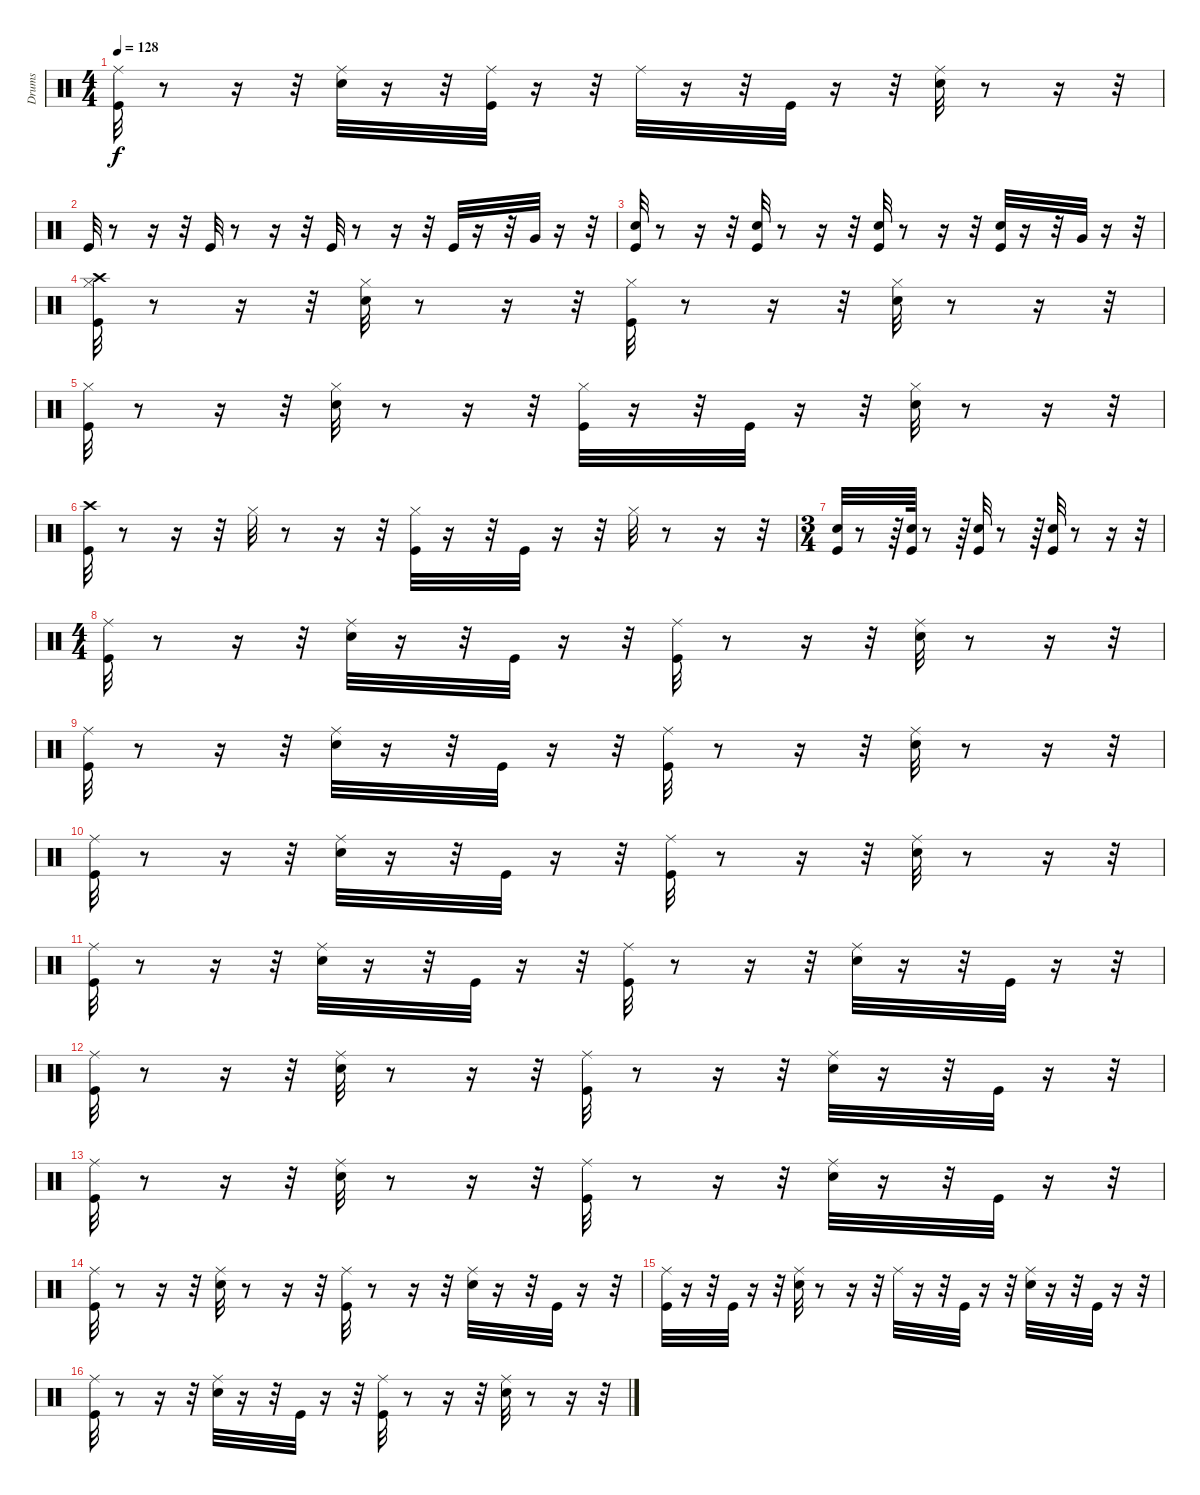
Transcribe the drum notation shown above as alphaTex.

\track ("Drums" "Drums") {instrument percussion}
\staff {score}
\articulation defaults
\ts (4 4)
\tempo 128
\clef neutral
\ks c
("Ride (middle)" "Kick (hit)").32{dy f} r.8 r.16 r.32 ("Ride (middle)" "Snare (hit) 2").32 r.16 r.32 ("Ride (middle)" "Kick (hit)").32 r.16 r.32 "Ride (middle)".32 r.16 r.32 "Kick (hit)".32 r.16 r.32 ("Ride (middle)" "Snare (hit) 2").32 r.8 r.16 r.32 |
"Kick (hit)".32 r.8 r.16 r.32 "Kick (hit)".32 r.8 r.16 r.32 "Kick (hit)".32 r.8 r.16 r.32 "Kick (hit)".32 r.16 r.32 "Very Low Tom (hit)".32 r.16 r.32 |
("Snare (hit) 2" "Kick (hit)").32 r.8 r.16 r.32 ("Snare (hit) 2" "Kick (hit)").32 r.8 r.16 r.32 ("Snare (hit) 2" "Kick (hit)").32 r.8 r.16 r.32 ("Snare (hit) 2" "Kick (hit)").32 r.16 r.32 "Very Low Tom (hit)".32 r.16 r.32 |
("Hi-Hat (closed)" "Kick (hit)" "Crash high (hit)").32 r.8 r.16 r.32 ("Snare (hit) 2" "Hi-Hat (closed)").32 r.8 r.16 r.32 ("Kick (hit)" "Hi-Hat (closed)").32 r.8 r.16 r.32 ("Snare (hit) 2" "Hi-Hat (closed)").32 r.8 r.16 r.32 |
("Hi-Hat (closed)" "Kick (hit)").32 r.8 r.16 r.32 ("Hi-Hat (closed)" "Snare (hit) 2").32 r.8 r.16 r.32 ("Hi-Hat (closed)" "Kick (hit)").32 r.16 r.32 "Kick (hit)".32 r.16 r.32 ("Hi-Hat (closed)" "Snare (hit) 2").32 r.8 r.16 r.32 |
("Crash high (hit)" "Kick (hit)").32 r.8 r.16 r.32 "Hi-Hat (closed)".32 r.8 r.16 r.32 ("Hi-Hat (closed)" "Kick (hit)").32 r.16 r.32 "Kick (hit)".32 r.16 r.32 "Hi-Hat (closed)".32 r.8 r.16 r.32 |
\ts (3 4)
("Snare (hit) 2" "Kick (hit)").32 r.8 r.64 ("Snare (hit) 2" "Kick (hit)").64 r.8 r.64 ("Snare (hit) 2" "Kick (hit)").32 r.8 r.64 ("Snare (hit) 2" "Kick (hit)").32 r.8 r.16 r.32 |
\ts (4 4)
("Ride (middle)" "Kick (hit)").32 r.8 r.16 r.32 ("Ride (middle)" "Snare (hit) 2").32 r.16 r.32 "Kick (hit)".32 r.16 r.32 ("Ride (middle)" "Kick (hit)").32 r.8 r.16 r.32 ("Ride (middle)" "Snare (hit) 2").32 r.8 r.16 r.32 |
("Ride (middle)" "Kick (hit)").32 r.8 r.16 r.32 ("Ride (middle)" "Snare (hit) 2").32 r.16 r.32 "Kick (hit)".32 r.16 r.32 ("Ride (middle)" "Kick (hit)").32 r.8 r.16 r.32 ("Ride (middle)" "Snare (hit) 2").32 r.8 r.16 r.32 |
("Ride (middle)" "Kick (hit)").32 r.8 r.16 r.32 ("Ride (middle)" "Snare (hit) 2").32 r.16 r.32 "Kick (hit)".32 r.16 r.32 ("Ride (middle)" "Kick (hit)").32 r.8 r.16 r.32 ("Ride (middle)" "Snare (hit) 2").32 r.8 r.16 r.32 |
("Ride (middle)" "Kick (hit)").32 r.8 r.16 r.32 ("Ride (middle)" "Snare (hit) 2").32 r.16 r.32 "Kick (hit)".32 r.16 r.32 ("Ride (middle)" "Kick (hit)").32 r.8 r.16 r.32 ("Ride (middle)" "Snare (hit) 2").32 r.16 r.32 "Kick (hit)".32 r.16 r.32 |
("Ride (middle)" "Kick (hit)").32 r.8 r.16 r.32 ("Ride (middle)" "Snare (hit) 2").32 r.8 r.16 r.32 ("Ride (middle)" "Kick (hit)").32 r.8 r.16 r.32 ("Ride (middle)" "Snare (hit) 2").32 r.16 r.32 "Kick (hit)".32 r.16 r.32 |
("Ride (middle)" "Kick (hit)").32 r.8 r.16 r.32 ("Ride (middle)" "Snare (hit) 2").32 r.8 r.16 r.32 ("Ride (middle)" "Kick (hit)").32 r.8 r.16 r.32 ("Ride (middle)" "Snare (hit) 2").32 r.16 r.32 "Kick (hit)".32 r.16 r.32 |
("Ride (middle)" "Kick (hit)").32 r.8 r.16 r.32 ("Ride (middle)" "Snare (hit) 2").32 r.8 r.16 r.32 ("Ride (middle)" "Kick (hit)").32 r.8 r.16 r.32 ("Ride (middle)" "Snare (hit) 2").32 r.16 r.32 "Kick (hit)".32 r.16 r.32 |
("Ride (middle)" "Kick (hit)").32 r.16 r.32 "Kick (hit)".32 r.16 r.32 ("Ride (middle)" "Snare (hit) 2").32 r.8 r.16 r.32 "Ride (middle)".32 r.16 r.32 "Kick (hit)".32 r.16 r.32 ("Ride (middle)" "Snare (hit) 2").32 r.16 r.32 "Kick (hit)".32 r.16 r.32 |
("Ride (middle)" "Kick (hit)").32 r.8 r.16 r.32 ("Ride (middle)" "Snare (hit) 2").32 r.16 r.32 "Kick (hit)".32 r.16 r.32 ("Ride (middle)" "Kick (hit)").32 r.8 r.16 r.32 ("Ride (middle)" "Snare (hit) 2").32 r.8 r.16 r.32
